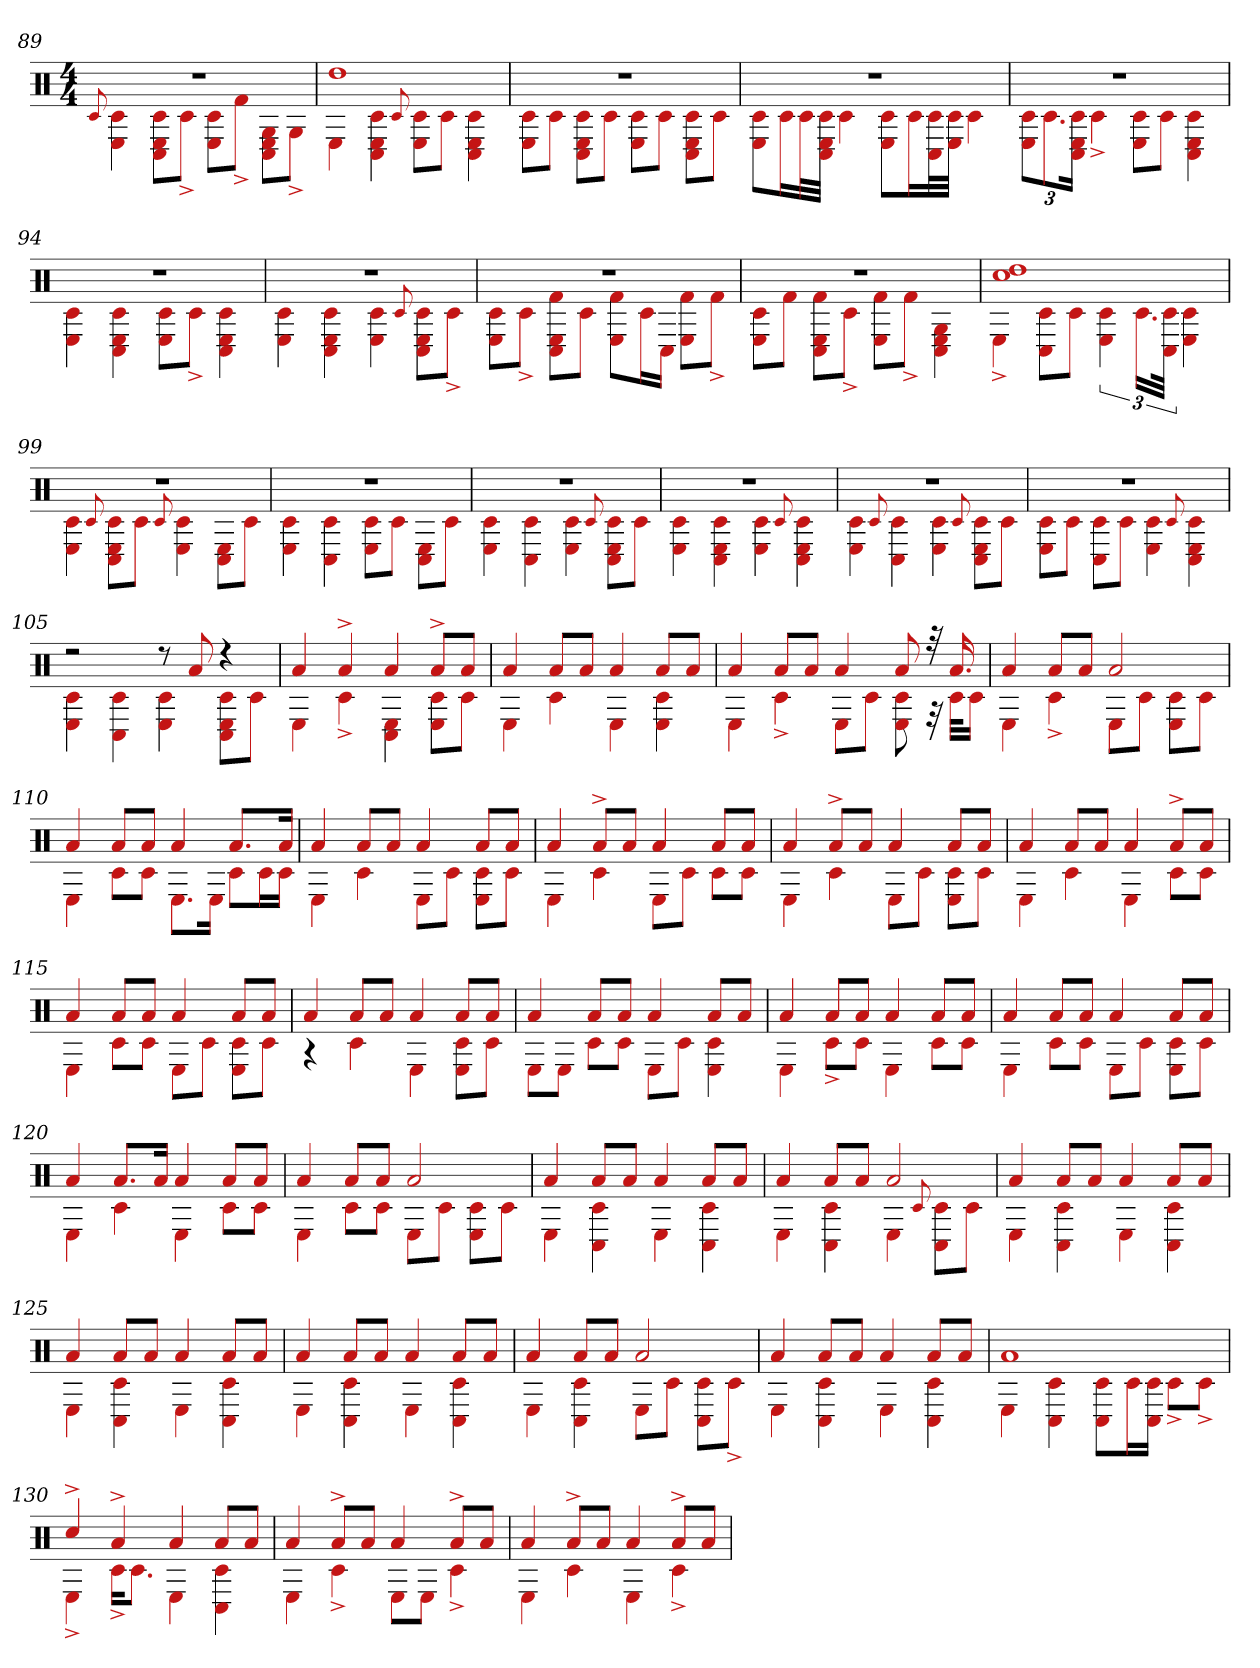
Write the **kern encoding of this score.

**kern
*part1
*staff1
*clefX
*k[]
*M4/4
=89
*^
.	8qqc#
1r	4c# 4E
.	8C# 8E 8c#L
.	8c#^J
.	8E 8c#L
.	8f#^J
.	8C# 8E 8GL
.	8G^J
=90	=90
1dd	4E
.	4C# 4c# 4E
.	8qqc#
.	8E 8c#L
.	8c#J
.	4C# 4c# 4E
=91	=91
1r	8E 8c#L
.	8c#J
.	8C# 8E 8c#L
.	8c#J
.	8c# 8EL
.	8c#J
.	8C# 8E 8c#L
.	8c#J
=92	=92
1r	8E 8c#L
.	16c#L
.	32c#L
.	32C# 32c# 32EJJJ
.	4c#
.	8c# 8EL
.	16c#L
.	32c# 32C#L
.	32E 32c#JJJ
.	4c#
=93	=93
1r	12c# 12EL
.	12.c#
.	24C# 24c# 24EJk
.	4c#^
.	8E 8c#L
.	8c#J
.	4C# 4E 4c#
=94	=94
1r	4E 4c#
.	4C# 4E 4c#
.	8E 8c#L
.	8c#^J
.	4C# 4E 4c#
=95	=95
1r	4c# 4E
.	4C# 4E 4c#
.	4c# 4E
.	8qqc#
.	8C# 8c# 8EL
.	8c#^J
=96	=96
1r	8c# 8EL
.	8c#^J
.	8C# 8f# 8EL
.	8c#J
.	8f# 8EL
.	16c#L
.	16C#JJ
.	8E 8f#L
.	8f#^J
=97	=97
1r	8E 8c#L
.	8f#J
.	8C# 8E 8f#L
.	8c#^J
.	8E 8f#L
.	8f#^J
.	4C# 4G 4E
=98	=98
1cc# 1dd	4E^
.	8c# 8C#L
.	8c#J
.	6c# 6E
.	24.c#LL
.	48C# 48c#JJk
.	4E 4c#
=99	=99
1r	4c# 4E
.	8qqc#
.	8C# 8c# 8EL
.	8c#J
.	8qqc#
.	4E 4c#
.	8C# 8EL
.	8c#J
=100	=100
1r	4E 4c#
.	4C# 4c#
.	8E 8c#L
.	8c#J
.	8C# 8EL
.	8c#J
=101	=101
1r	4E 4c#
.	4C# 4c#
.	4E 4c#
.	8qqc#
.	8C# 8E 8c#L
.	8c#J
=102	=102
1r	4E 4c#
.	4E 4C# 4c#
.	4E 4c#
.	8qqc#
.	4C# 4E 4c#
=103	=103
1r	4E 4c#
.	8qqc#
.	4C# 4c#
.	4E 4c#
.	8qqc#
.	8C# 8E 8c#L
.	8c#J
=104	=104
1r	8E 8c#L
.	8c#J
.	8C# 8c#L
.	8c#J
.	4E 4c#
.	8qqc#
.	4C# 4E 4c#
=105	=105
2r	4E 4c#
.	4C# 4c#
8r	4E 4c#
8a	.
4r	8C# 8c# 8EL
.	8c#J
=106	=106
4a	4E
4a^	4c#^
4a	4C# 4E
8a^L	8E 8c#L
8aJ	8c#J
=107	=107
4a	4E
8aL	4c#
8aJ	.
4a	4E
8aL	4E 4c#
8aJ	.
=108	=108
4a	4E
8aL	4c#^
8aJ	.
4a	8EL
.	8c#J
8a	8E 8c#
32r	32r
16.a	32c#KLL
.	16c#JJ
=109	=109
4a	4E
8aL	4c#^
8aJ	.
2a	8EL
.	8c#J
.	8c# 8EL
.	8c#J
=110	=110
4a	4E
8aL	8c#L
8aJ	8c#J
4a	8.EL
.	16EJk
8.aL	8c#L
.	16c#L
16aJk	16c#JJ
=111	=111
4a	4E
8aL	4c#
8aJ	.
4a	8EL
.	8c#J
8aL	8E 8c#L
8aJ	8c#J
=112	=112
4a	4E
8a^L	4c#
8aJ	.
4a	8EL
.	8c#J
8aL	8c#L
8aJ	8c#J
=113	=113
4a	4E
8a^L	4c#
8aJ	.
4a	8EL
.	8c#J
8aL	8E 8c#L
8aJ	8c#J
=114	=114
4a	4E
8aL	4c#
8aJ	.
4a	4E
8a^L	8c#L
8aJ	8c#J
=115	=115
4a	4E
8aL	8c#L
8aJ	8c#J
4a	8EL
.	8c#J
8aL	8E 8c#L
8aJ	8c#J
=116	=116
4a	4r
8aL	4c#
8aJ	.
4a	4E
8aL	8E 8c#L
8aJ	8c#J
=117	=117
4a	8EL
.	8EJ
8aL	8c#L
8aJ	8c#J
4a	8EL
.	8c#J
8aL	4E 4c#
8aJ	.
=118	=118
4a	4E
8aL	8c#^L
8aJ	8c#J
4a	4E
8aL	8c#L
8aJ	8c#J
=119	=119
4a	4E
8aL	8c#L
8aJ	8c#J
4a	8EL
.	8c#J
8aL	8c# 8EL
8aJ	8c#J
=120	=120
4a	4E
8.aL	4c#
16aJk	.
4a	4E
8aL	8c#L
8aJ	8c#J
=121	=121
4a	4E
8aL	8c#L
8aJ	8c#J
2a	8EL
.	8c#J
.	8c# 8EL
.	8c#J
=122	=122
4a	4E
8aL	4C# 4c#
8aJ	.
4a	4E
8aL	4C# 4c#
8aJ	.
=123	=123
4a	4E
8aL	4C# 4c#
8aJ	.
2a	4E
.	8qqc#
.	8C# 8c#L
.	8c#J
=124	=124
4a	4E
8aL	4C# 4c#
8aJ	.
4a	4E
8aL	4C# 4c#
8aJ	.
=125	=125
4a	4E
8aL	4C# 4c#
8aJ	.
4a	4E
8aL	4C# 4c#
8aJ	.
=126	=126
4a	4E
8aL	4C# 4c#
8aJ	.
4a	4E
8aL	4C# 4c#
8aJ	.
=127	=127
4a	4E
8aL	4C# 4c#
8aJ	.
2a	8EL
.	8c#J
.	8C# 8c#L
.	8c#^J
=128	=128
4a	4E
8aL	4C# 4c#
8aJ	.
4a	4E
8aL	4C# 4c#
8aJ	.
=129	=129
1a	4E
.	4C# 4c#
.	8C# 8c#L
.	16c#L
.	16c# 16C#JJ
.	8c#^L
.	8c#^J
=130	=130
4cc#^	4E^
4a^	16c#^KL
.	8.c#J
4a	4E
8aL	4C# 4c#
8aJ	.
=131	=131
4a	4E
8a^L	4c#^
8aJ	.
4a	8EL
.	8EJ
8a^L	4c#^
8aJ	.
=132	=132
4a	4E
8a^L	4c#
8aJ	.
4a	4E
8a^L	4c#^
8aJ	.
*v	*v
=
*-
